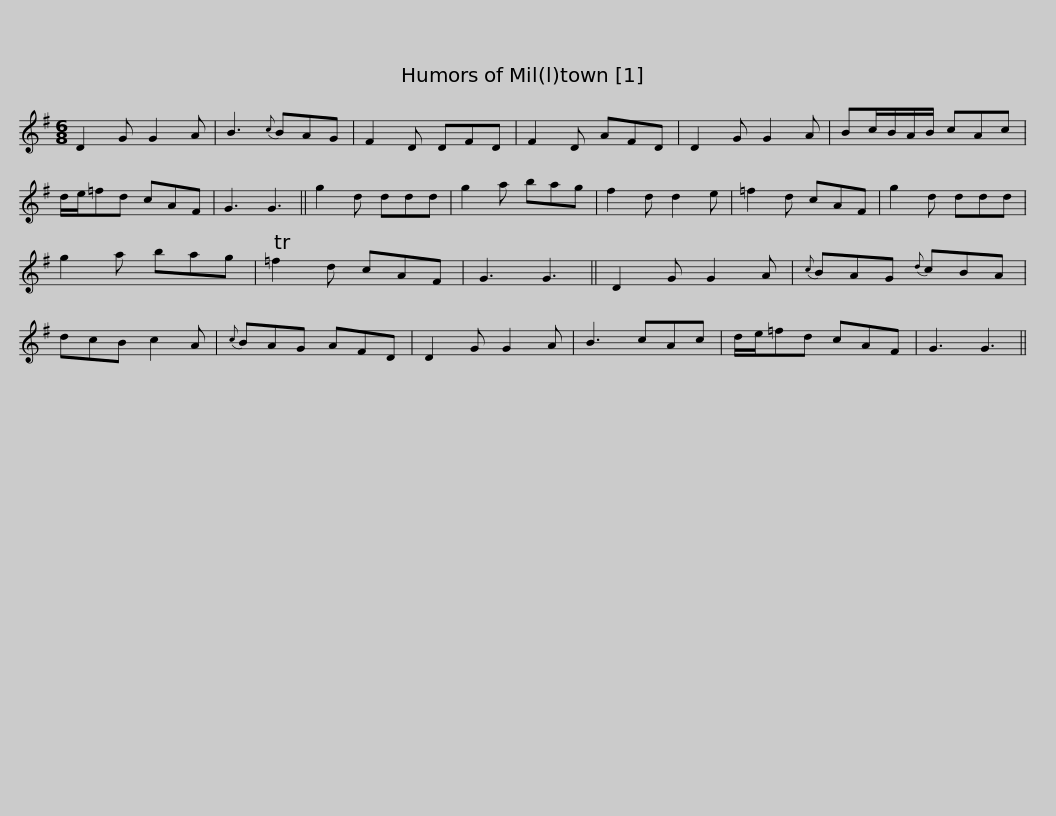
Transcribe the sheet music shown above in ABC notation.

X:1
L:1/8
M:6/8
I:linebreak $
K:G
V:1 treble
V:1
 D2 G G2 A | B3{c} BAG | F2 D DFD | F2 D AFD | D2 G G2 A | %5
 Bc/B/A/B/ cAc | d/e/=fd cAF |$ G3 G3 || g2 d ddd | g2 a bag | %10
 f2 d d2 e | =f2 d cAF | g2 d ddd | g2 a bag | T=f2 d cAF | %15
 G3 G3 ||$ D2 G G2 A |{c} BAG{d} cBA | dcB c2 A |{c} BAG AFD | %20
 D2 G G2 A | B3 cAc | d/e/=fd cAF |$ G3 G3 || %24
